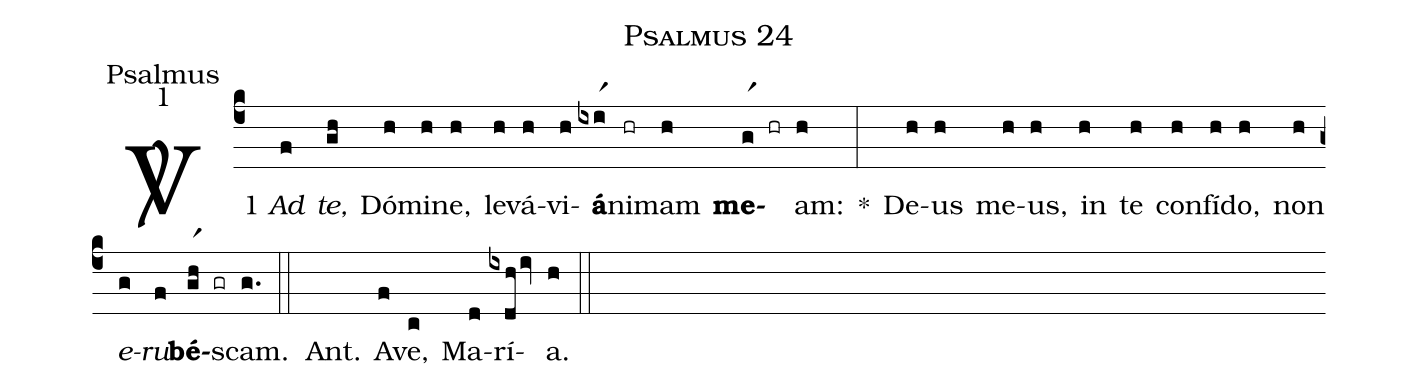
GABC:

name:Psalmus 24;
office-part:Psalmus;
mode:1;
%%
(c4) <sp>V/</sp> 1 {<i>Ad</i>}(f) <i>te,</i>(gh) Dó(h)mi(h)ne,(h) le(h)vá(h)vi(h)<b>á</b>(ixir1)ni(hr)mam(h) <b>me</b>(gr1 hr)am:(h) *(:) De(h)us(h) me(h)us,(h) in(h) te(h) con(h)fí(h)do,(h) non(h) <i>e</i>(g)<i>ru</i>(f)<b>bé</b>(gr1h gr)scam.(g.) (::) Ant.() A(f)ve,(c) Ma(d)rí(ixdhiv)a.(h) (::)
